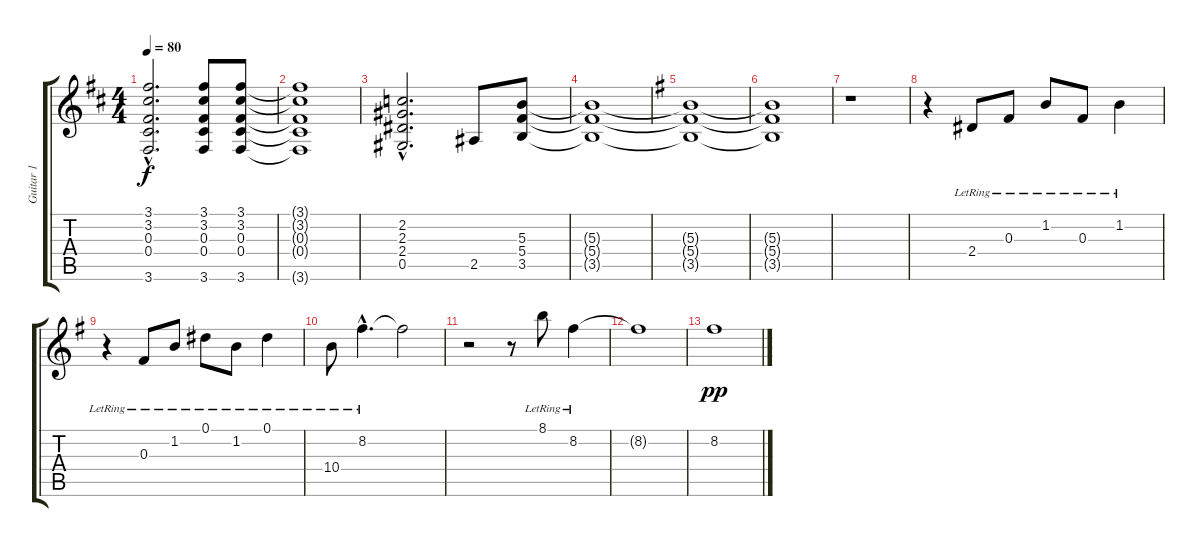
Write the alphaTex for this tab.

\track ("Guitar 1" "Guitar 1") {instrument electricguitarjazz}
\staff {score tabs}
\tuning (Eb4 Bb3 Gb3 Db3 Ab2 Eb2) {hide}
\ts (4 4)
\tempo 80
\clef g2
\ks d
(3.1{hac} 3.2{hac} 0.3{hac} 0.4{hac} 3.6{hac}).2{d dy f} (3.1 3.2 0.3 0.4 3.6).8 (3.1 3.2 0.3 0.4 3.6).8 |
(3.1{t} 3.2{t} 0.3{t} 0.4{t} 3.6{t}).1 |
(2.2{hac} 2.3{hac} 2.4{hac} 0.5{hac}).2{d} 2.5.8 (5.3 5.4 3.5).8 |
(5.3{t} 5.4{t} 3.5{t}).1 |
\ks g
(5.3{t} 5.4{t} 3.5{t}).1 |
(5.3{t} 5.4{t} 3.5{t}).1 |
r.1 |
r.4{volume 12 instrument electricguitarjazz} 2.4{lr}.8 0.3{lr}.8 1.2{lr}.8 0.3{lr}.8 1.2{lr}.4 |
r.4 0.3{lr}.8 1.2{lr}.8 0.1{lr}.8 1.2{lr}.8 0.1{lr}.4 |
10.4{lr}.8 8.2{hac lr}.4{d} 8.2{t}.2 |
r.2 r.8 8.1{lr}.8 8.2{lr}.4 |
8.2{t}.1 |
8.2.1{dy pp}
